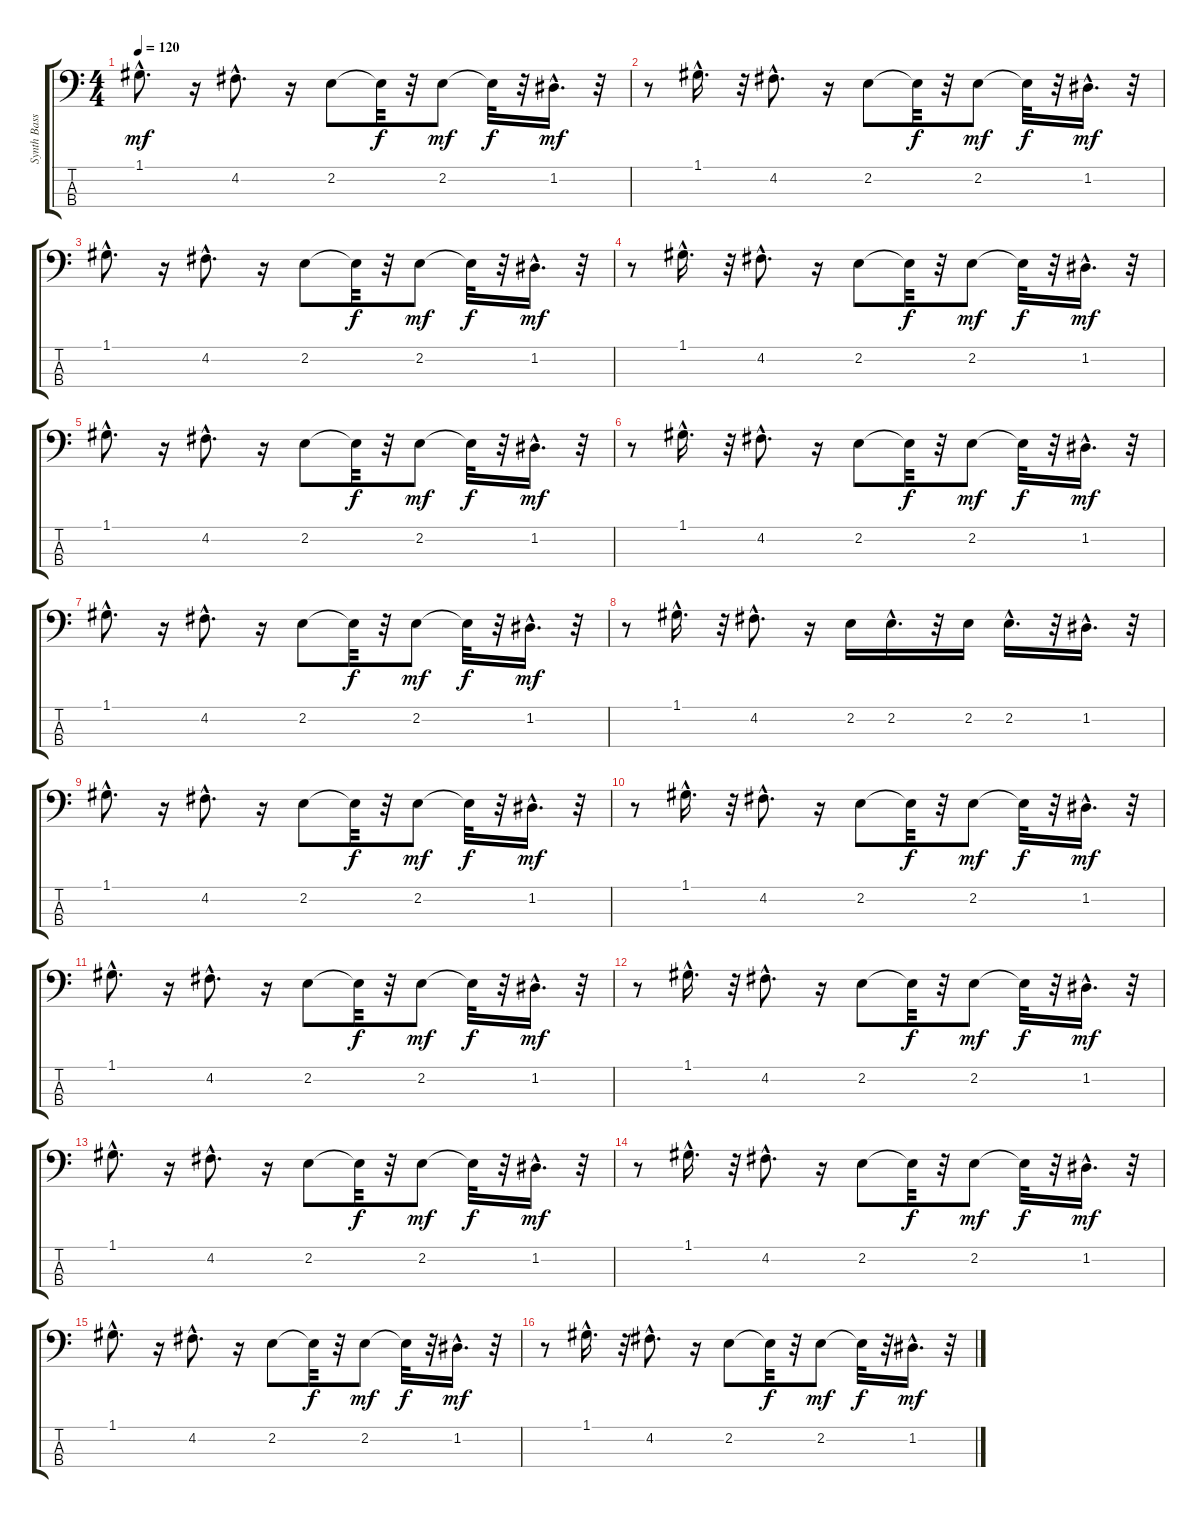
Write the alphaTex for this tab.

\track ("Synth Bass 2" "Synth Bass") {instrument synthbass2}
\staff {score tabs}
\tuning (G2 D2 A1 E1) {hide}
\ts (4 4)
\tempo 120
\clef f4
\ks c
1.1{hac}.8{d dy mf} r.16 4.2{hac}.8{d} r.16 2.2.8 2.2{t}.32{dy f} r.32 2.2.8{dy mf} 2.2{t}.32{dy f} r.32 1.2{hac}.16{d dy mf} r.32 |
r.8 1.1{hac}.16{d} r.32 4.2{hac}.8{d} r.16 2.2.8 2.2{t}.32{dy f} r.32 2.2.8{dy mf} 2.2{t}.32{dy f} r.32 1.2{hac}.16{d dy mf} r.32 |
1.1{hac}.8{d} r.16 4.2{hac}.8{d} r.16 2.2.8 2.2{t}.32{dy f} r.32 2.2.8{dy mf} 2.2{t}.32{dy f} r.32 1.2{hac}.16{d dy mf} r.32 |
r.8 1.1{hac}.16{d} r.32 4.2{hac}.8{d} r.16 2.2.8 2.2{t}.32{dy f} r.32 2.2.8{dy mf} 2.2{t}.32{dy f} r.32 1.2{hac}.16{d dy mf} r.32 |
1.1{hac}.8{d} r.16 4.2{hac}.8{d} r.16 2.2.8 2.2{t}.32{dy f} r.32 2.2.8{dy mf} 2.2{t}.32{dy f} r.32 1.2{hac}.16{d dy mf} r.32 |
r.8 1.1{hac}.16{d} r.32 4.2{hac}.8{d} r.16 2.2.8 2.2{t}.32{dy f} r.32 2.2.8{dy mf} 2.2{t}.32{dy f} r.32 1.2{hac}.16{d dy mf} r.32 |
1.1{hac}.8{d} r.16 4.2{hac}.8{d} r.16 2.2.8 2.2{t}.32{dy f} r.32 2.2.8{dy mf} 2.2{t}.32{dy f} r.32 1.2{hac}.16{d dy mf} r.32 |
r.8 1.1{hac}.16{d} r.32 4.2{hac}.8{d} r.16 2.2.16 2.2{hac}.16{d} r.32 2.2.16 2.2{hac}.16{d} r.32 1.2{hac}.16{d} r.32 |
1.1{hac}.8{d} r.16 4.2{hac}.8{d} r.16 2.2.8 2.2{t}.32{dy f} r.32 2.2.8{dy mf} 2.2{t}.32{dy f} r.32 1.2{hac}.16{d dy mf} r.32 |
r.8 1.1{hac}.16{d} r.32 4.2{hac}.8{d} r.16 2.2.8 2.2{t}.32{dy f} r.32 2.2.8{dy mf} 2.2{t}.32{dy f} r.32 1.2{hac}.16{d dy mf} r.32 |
1.1{hac}.8{d} r.16 4.2{hac}.8{d} r.16 2.2.8 2.2{t}.32{dy f} r.32 2.2.8{dy mf} 2.2{t}.32{dy f} r.32 1.2{hac}.16{d dy mf} r.32 |
r.8 1.1{hac}.16{d} r.32 4.2{hac}.8{d} r.16 2.2.8 2.2{t}.32{dy f} r.32 2.2.8{dy mf} 2.2{t}.32{dy f} r.32 1.2{hac}.16{d dy mf} r.32 |
1.1{hac}.8{d} r.16 4.2{hac}.8{d} r.16 2.2.8 2.2{t}.32{dy f} r.32 2.2.8{dy mf} 2.2{t}.32{dy f} r.32 1.2{hac}.16{d dy mf} r.32 |
r.8 1.1{hac}.16{d} r.32 4.2{hac}.8{d} r.16 2.2.8 2.2{t}.32{dy f} r.32 2.2.8{dy mf} 2.2{t}.32{dy f} r.32 1.2{hac}.16{d dy mf} r.32 |
1.1{hac}.8{d} r.16 4.2{hac}.8{d} r.16 2.2.8 2.2{t}.32{dy f} r.32 2.2.8{dy mf} 2.2{t}.32{dy f} r.32 1.2{hac}.16{d dy mf} r.32 |
r.8 1.1{hac}.16{d} r.32 4.2{hac}.8{d} r.16 2.2.8 2.2{t}.32{dy f} r.32 2.2.8{dy mf} 2.2{t}.32{dy f} r.32 1.2{hac}.16{d dy mf} r.32
